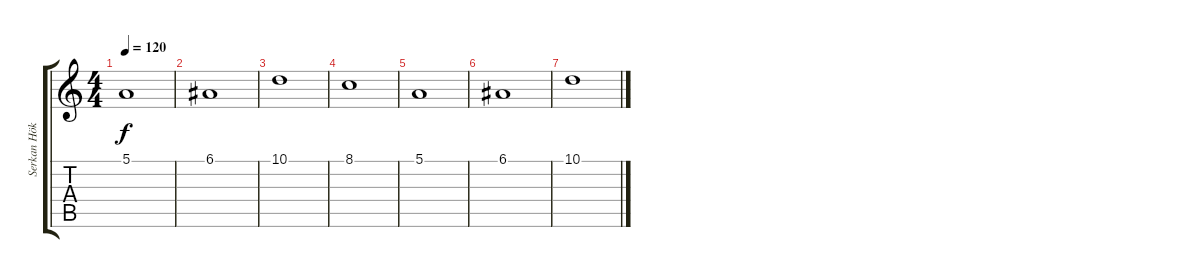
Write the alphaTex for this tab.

\track ("Serkan Hökenek" "Serkan Hök") {instrument pad4choir}
\staff {score tabs}
\tuning (E4 B3 G3 D3 A2 E2) {hide}
\ts (4 4)
\tempo 120
\clef g2
\ks c
5.1.1{dy f} |
6.1.1 |
10.1.1 |
8.1.1 |
5.1.1 |
6.1.1 |
10.1.1
